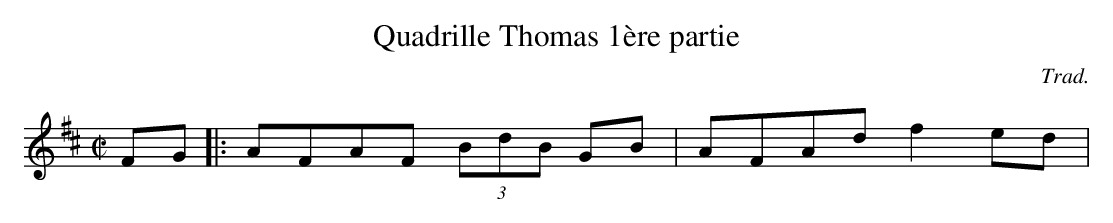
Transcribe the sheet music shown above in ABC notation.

X:1
T:Quadrille Thomas 1ère partie
C:Trad.
M:C|
L:1/8
K:D
FG|:AFAF (3BdB GB|AFAd f2 ed|...
